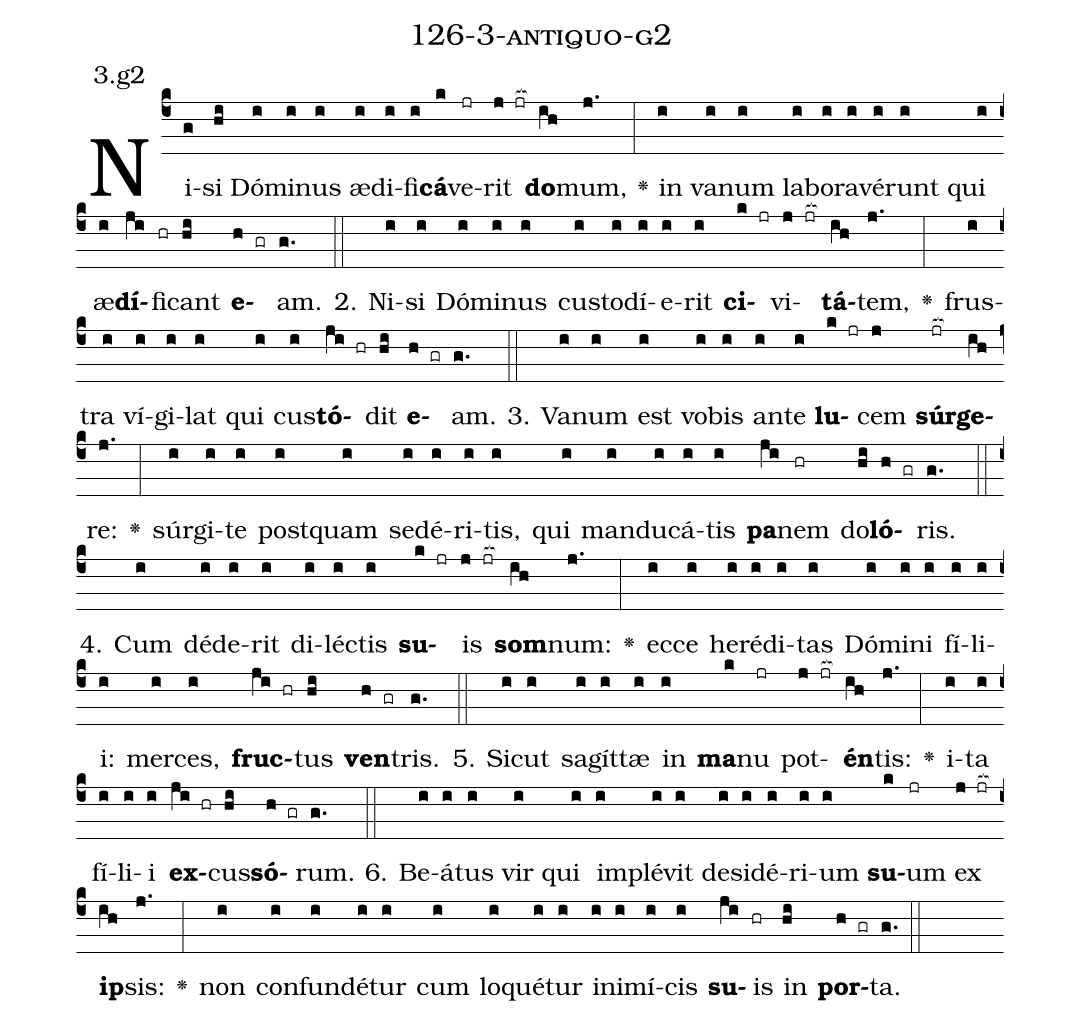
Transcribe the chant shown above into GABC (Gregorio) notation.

name: 126-3-antiquo-g2;
annotation: 3.g2;
%%
(c4)Ni(g)si(hi) Dó(i)mi(i)nus(i) æ(i)di(i)fi(i)<b>cá</b>(k)ve(jr)rit(j jr[ocb:1{]) <b>do</b>(ih[ocb:0}])mum,(j.) <v>\greheightstar</v>(:) in(i) va(i)num(i) la(i)bo(i)ra(i)vé(i)runt(i) qui(i) æ(i)<b>dí</b>(ji)fi(hr)cant(hi) <b>e</b>(h gr)am.(g.) (::)
2. Ni(i)si(i) Dó(i)mi(i)nus(i) cus(i)to(i)dí(i)e(i)rit(i) <b>ci</b>(k jr)vi(j jr[ocb:1{])<b>tá</b>(ih[ocb:0}])tem,(j.) <v>\greheightstar</v>(:) frus(i)tra(i) ví(i)gi(i)lat(i) qui(i) cus(i)<b>tó</b>(ji hr)dit(hi) <b>e</b>(h gr)am.(g.) (::)
3. Va(i)num(i) est(i) vo(i)bis(i) an(i)te(i) <b>lu</b>(k jr)cem(j) <b>súr</b>(jr[ocb:1{])<b>ge</b>(ih[ocb:0}])re:(j.) <v>\greheightstar</v>(:) súr(i)gi(i)te(i) post(i)quam(i) se(i)dé(i)ri(i)tis,(i) qui(i) man(i)du(i)cá(i)tis(i) <b>pa</b>(ji)nem(hr) do(hi)<b>ló</b>(h gr)ris.(g.) (::)
4. Cum(i) dé(i)de(i)rit(i) di(i)léc(i)tis(i) <b>su</b>(k jr)is(j jr[ocb:1{]) <b>som</b>(ih[ocb:0}])num:(j.) <v>\greheightstar</v>(:) ec(i)ce(i) he(i)ré(i)di(i)tas(i) Dó(i)mi(i)ni(i) fí(i)li(i)i:(i) mer(i)ces,(i) <b>fruc</b>(ji hr)tus(hi) <b>ven</b>(h gr)tris.(g.) (::)
5. Sic(i)ut(i) sa(i)gít(i)tæ(i) in(i) <b>ma</b>(k)nu(jr) pot(j jr[ocb:1{])<b>én</b>(ih[ocb:0}])tis:(j.) <v>\greheightstar</v>(:) i(i)ta(i) fí(i)li(i)i(i) <b>ex</b>(ji hr)cus(hi)<b>só</b>(h gr)rum.(g.) (::)
6. Be(i)á(i)tus(i) vir(i) qui(i) im(i)plé(i)vit(i) de(i)si(i)dé(i)ri(i)um(i) <b>su</b>(k)um(jr) ex(j jr[ocb:1{]) <b>ip</b>(ih[ocb:0}])sis:(j.) <v>\greheightstar</v>(:) non(i) con(i)fun(i)dé(i)tur(i) cum(i) lo(i)qué(i)tur(i) in(i)i(i)mí(i)cis(i) <b>su</b>(ji)is(hr) in(hi) <b>por</b>(h gr)ta.(g.) (::)
